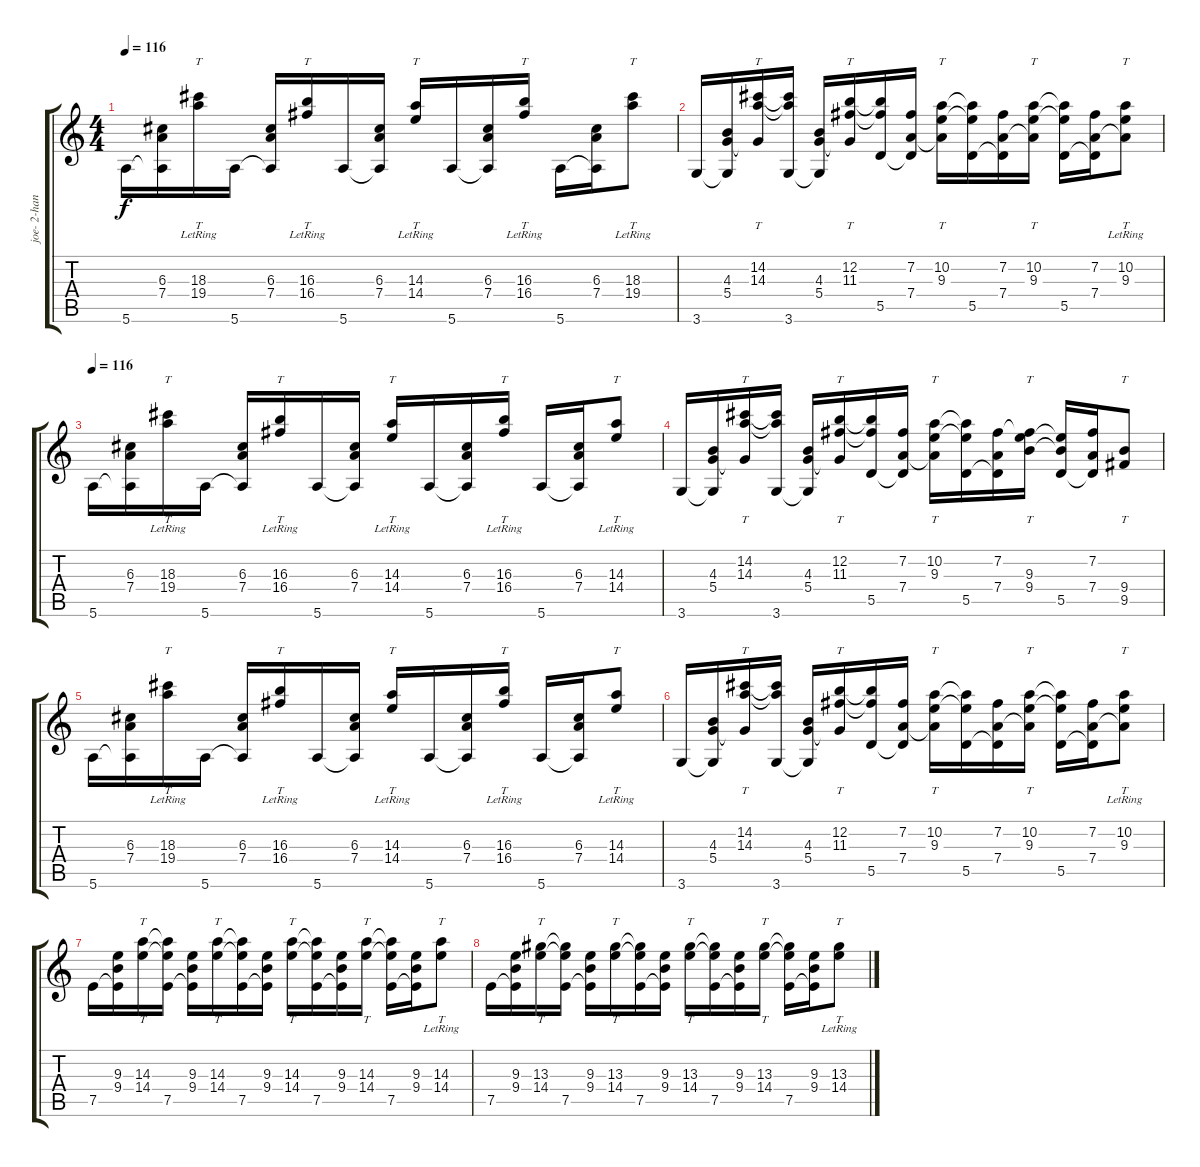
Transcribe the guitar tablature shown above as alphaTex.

\track ("joe- 2-hand tapping" "joe- 2-han") {instrument electricguitarjazz}
\staff {score tabs}
\tuning (E4 B3 G3 D3 A2 E2) {hide}
\ts (4 4)
\tempo 116
\clef g2
\ks c
5.6.16{dy f} (6.3 7.4 5.6{t}).16 (18.3{lr} 19.4{lr}).16{tt} 5.6.16 (6.3 7.4 5.6{t}).16 (16.3{lr} 16.4{lr}).16{tt} 5.6.16 (6.3 7.4 5.6{t}).16 (14.3{lr} 14.4{lr}).16{tt} 5.6.16 (6.3 7.4 5.6{t}).16 (16.3{lr} 16.4{lr}).16{tt} 5.6.16 (6.3 7.4 5.6{t}).16 (18.3{lr} 19.4{lr}).8{tt} |
3.6.16 (4.3 5.4 3.6{t}).16 (14.2 14.3 5.4{t}).16{tt} (14.2{t} 14.3{t} 3.6).16 (4.3 5.4 3.6{t}).16 (12.2 11.3 5.4{t}).16{tt} (12.2{t} 11.3{t} 5.5).16 (7.2 7.4 5.5{t}).16 (10.2 9.3 7.4{t}).16{tt} (10.2{t} 9.3{t} 5.5).16 (7.2 7.4 5.5{t}).16 (10.2 9.3 7.4{t}).16{tt} (10.2{t} 9.3{t} 5.5).16 (7.2 7.4 5.5{t}).16 (10.2{lr} 9.3{lr} 7.4{t}).8{tt} |
\tempo 116
5.6.16 (6.3 7.4 5.6{t}).16 (18.3{lr} 19.4{lr}).16{tt} 5.6.16 (6.3 7.4 5.6{t}).16 (16.3{lr} 16.4{lr}).16{tt} 5.6.16 (6.3 7.4 5.6{t}).16 (14.3{lr} 14.4{lr}).16{tt} 5.6.16 (6.3 7.4 5.6{t}).16 (16.3{lr} 16.4{lr}).16{tt} 5.6.16 (6.3 7.4 5.6{t}).16 (14.3{lr} 14.4{lr}).8{tt} |
3.6.16 (4.3 5.4 3.6{t}).16 (14.2 14.3 5.4{t}).16{tt} (14.2{t} 14.3{t} 3.6).16 (4.3 5.4 3.6{t}).16 (12.2 11.3 5.4{t}).16{tt} (12.2{t} 11.3{t} 5.5).16 (7.2 7.4 5.5{t}).16 (10.2 9.3 7.4{t}).16{tt} (10.2{t} 9.3{t} 5.5).16 (7.2 7.4 5.5{t}).16 (7.2{t} 9.3 9.4).16{tt} (9.3{t} 9.4{t} 5.5).16 (7.2 7.4 5.5{t}).16 (9.4 9.5).8{tt} |
5.6.16 (6.3 7.4 5.6{t}).16 (18.3{lr} 19.4{lr}).16{tt} 5.6.16 (6.3 7.4 5.6{t}).16 (16.3{lr} 16.4{lr}).16{tt} 5.6.16 (6.3 7.4 5.6{t}).16 (14.3{lr} 14.4{lr}).16{tt} 5.6.16 (6.3 7.4 5.6{t}).16 (16.3{lr} 16.4{lr}).16{tt} 5.6.16 (6.3 7.4 5.6{t}).16 (14.3{lr} 14.4{lr}).8{tt} |
3.6.16 (4.3 5.4 3.6{t}).16 (14.2 14.3 5.4{t}).16{tt} (14.2{t} 14.3{t} 3.6).16 (4.3 5.4 3.6{t}).16 (12.2 11.3 5.4{t}).16{tt} (12.2{t} 11.3{t} 5.5).16 (7.2 7.4 5.5{t}).16 (10.2 9.3 7.4{t}).16{tt} (10.2{t} 9.3{t} 5.5).16 (7.2 7.4 5.5{t}).16 (10.2 9.3 7.4{t}).16{tt} (10.2{t} 9.3{t} 5.5).16 (7.2 7.4 5.5{t}).16 (10.2{lr} 9.3{lr} 7.4{t}).8{tt} |
7.5.16 (9.3 9.4 7.5{t}).16 (14.3 14.4).16{tt} (14.3{t} 14.4{t} 7.5).16 (9.3 9.4 7.5{t}).16 (14.3 14.4).16{tt} (14.3{t} 14.4{t} 7.5).16 (9.3 9.4 7.5{t}).16 (14.3 14.4).16{tt} (14.3{t} 14.4{t} 7.5).16 (9.3 9.4 7.5{t}).16 (14.3 14.4).16{tt} (14.3{t} 14.4{t} 7.5).16 (9.3 9.4 7.5{t}).16 (14.3{lr} 14.4{lr}).8{tt} |
7.5.16 (9.3 9.4 7.5{t}).16 (13.3 14.4).16{tt} (13.3{t} 14.4{t} 7.5).16 (9.3 9.4 7.5{t}).16 (13.3 14.4).16{tt} (13.3{t} 14.4{t} 7.5).16 (9.3 9.4 7.5{t}).16 (13.3 14.4).16{tt} (13.3{t} 14.4{t} 7.5).16 (9.3 9.4 7.5{t}).16 (13.3 14.4).16{tt} (13.3{t} 14.4{t} 7.5).16 (9.3 9.4 7.5{t}).16 (13.3{lr} 14.4{lr}).8{tt}
